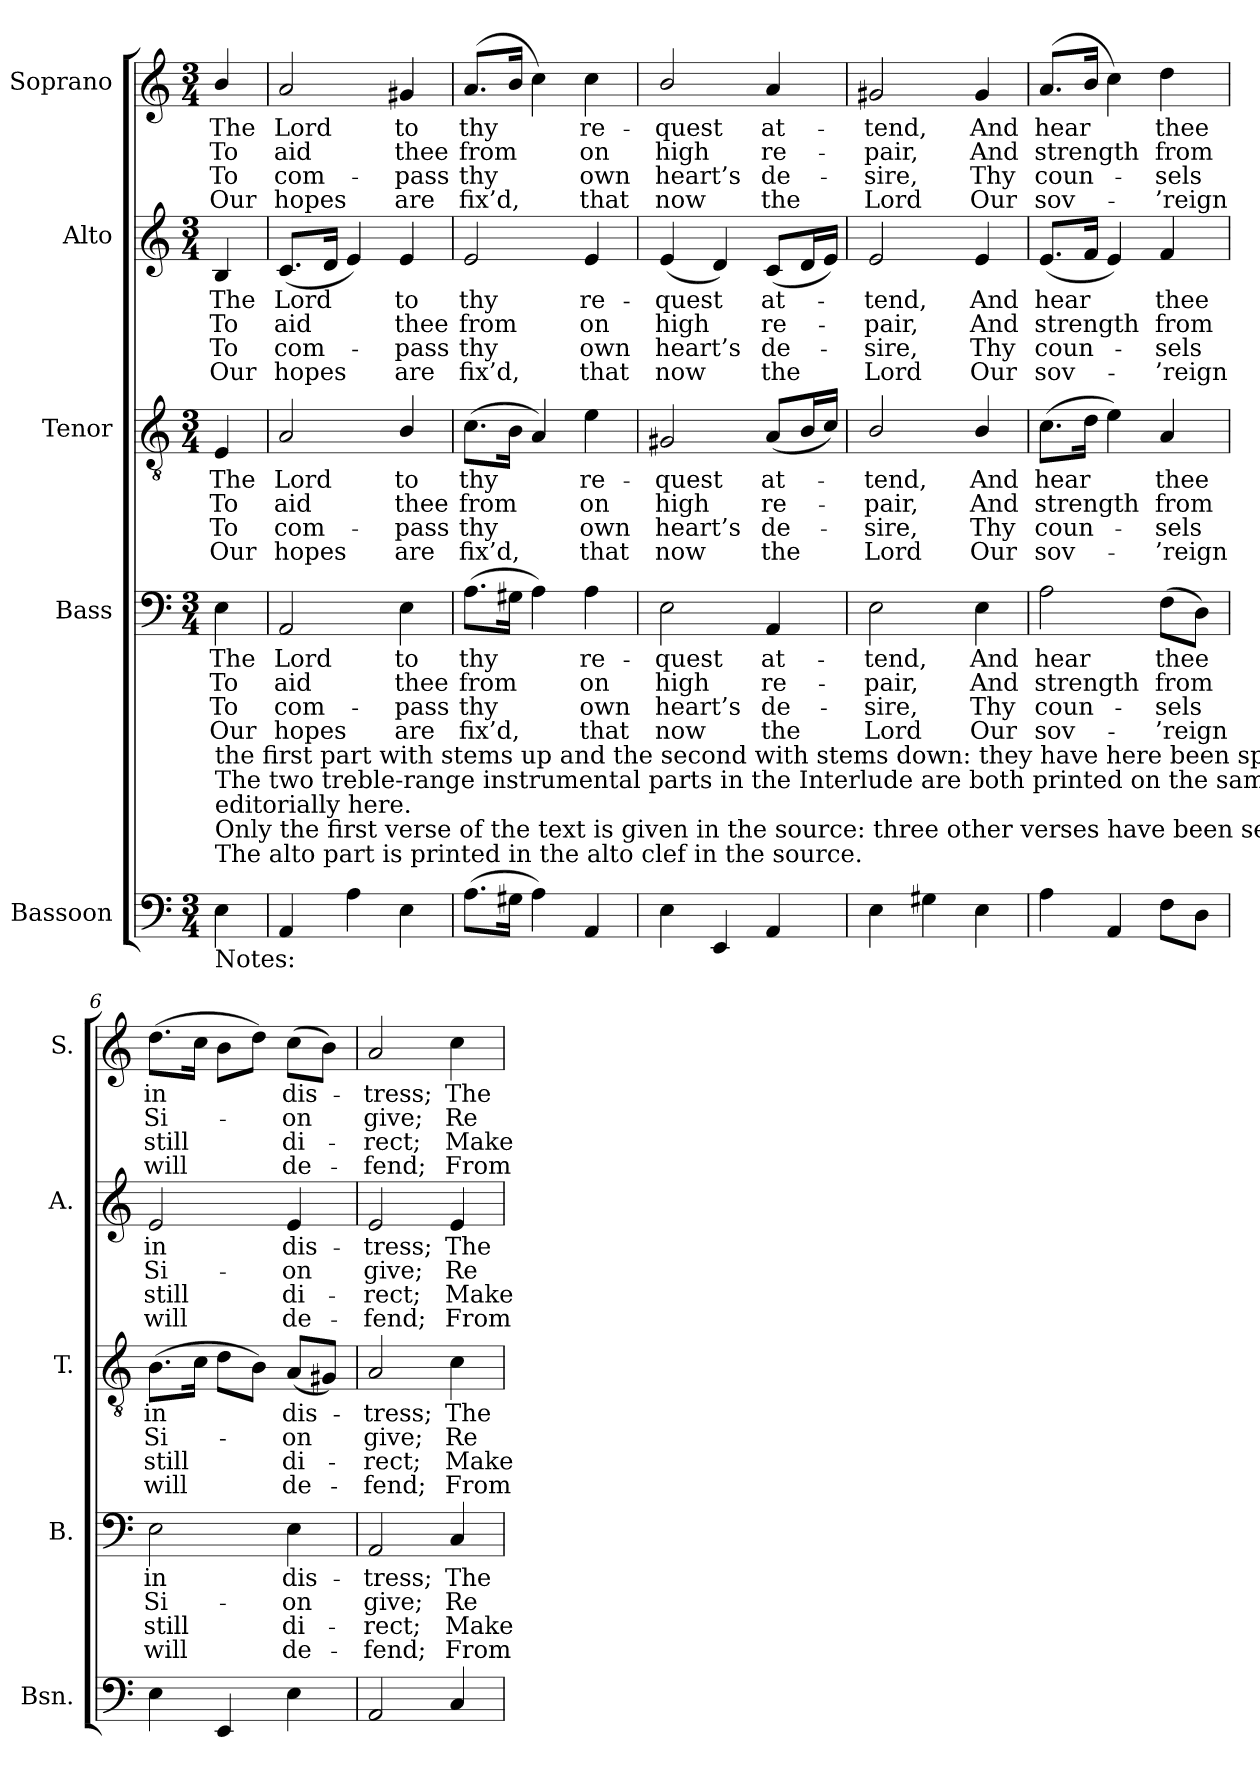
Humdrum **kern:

**kern	**kern	**text	**text	**text	**text	**kern	**text	**text	**text	**text	**kern	**text	**text	**text	**text	**kern	**text	**text	**text	**text
*part5	*part4	*part4	*part4	*part4	*part4	*part3	*part3	*part3	*part3	*part3	*part2	*part2	*part2	*part2	*part2	*part1	*part1	*part1	*part1	*part1
*staff5	*staff4	*staff4	*staff4	*staff4	*staff4	*staff3	*staff3	*staff3	*staff3	*staff3	*staff2	*staff2	*staff2	*staff2	*staff2	*staff1	*staff1	*staff1	*staff1	*staff1
*I"Bassoon	*I"Bass	*	*	*	*	*I"Tenor	*	*	*	*	*I"Alto	*	*	*	*	*I"Soprano	*	*	*	*
*I'Bsn.	*I'B.	*	*	*	*	*I'T.	*	*	*	*	*I'A.	*	*	*	*	*I'S.	*	*	*	*
!!LO:PB:g=z
*clefF4	*clefF4	*	*	*	*	*clefGv2	*	*	*	*	*clefG2	*	*	*	*	*clefG2	*	*	*	*
*	*	*	*	*	*	*ITrd7c12	*	*	*	*	*	*	*	*	*	*	*	*	*	*
*k[]	*k[]	*	*	*	*	*k[]	*	*	*	*	*k[]	*	*	*	*	*k[]	*	*	*	*
*a:	*a:	*	*	*	*	*a:	*	*	*	*	*a:	*	*	*	*	*a:	*	*	*	*
*M3/4	*M3/4	*	*	*	*	*M3/4	*	*	*	*	*M3/4	*	*	*	*	*M3/4	*	*	*	*
=	=	=	=	=	=	=	=	=	=	=	=	=	=	=	=	=	=	=	=	=
!	!	!LO:LY:b:color=#000000	!LO:LY:b:color=#000000	!LO:LY:b:color=#000000	!LO:LY:b:color=#000000	!	!	!	!	!	!	!	!	!	!	!	!	!	!	!
!	!	!	!	!	!	!	!LO:LY:b:color=#000000	!LO:LY:b:color=#000000	!LO:LY:b:color=#000000	!LO:LY:b:color=#000000	!	!	!	!	!	!	!	!	!	!
!	!	!	!	!	!	!	!	!	!	!	!	!LO:LY:b:color=#000000	!LO:LY:b:color=#000000	!LO:LY:b:color=#000000	!LO:LY:b:color=#000000	!	!	!	!	!
!LO:TX:b:t=Notes&colon;	!	!	!	!	!	!	!	!	!	!	!	!	!	!	!	!	!	!	!	!
!LO:TX:t=The alto part is printed in the alto clef in the source.	!	!	!	!	!	!	!	!	!	!	!	!	!	!	!	!	!	!	!	!
!LO:TX:t=Only the first verse of the text is given in the source&colon; three other verses have been selected and underlaid	!	!	!	!	!	!	!	!	!	!	!	!	!	!	!	!	!	!	!	!
!LO:TX:t=editorially here.	!	!	!	!	!	!	!	!	!	!	!	!	!	!	!	!	!	!	!	!
!LO:TX:t=The two treble-range instrumental parts in the Interlude are both printed on the same treble-clef staff in the source,	!	!	!	!	!	!	!	!	!	!	!	!	!	!	!	!	!	!	!	!
!LO:TX:t=the first part with stems up and the second with stems down&colon; they have here been split out onto separate staves.	!	!	!	!	!	!	!	!	!	!	!	!	!	!	!	!	!	!	!	!
!	!	!	!	!	!	!	!	!	!	!	!	!	!	!	!	!	!LO:LY:b:color=#000000	!LO:LY:b:color=#000000	!LO:LY:b:color=#000000	!LO:LY:b:color=#000000
4Ei\	4Ei\	The	To	To	Our	4EEi/	The	To	To	Our	4Bi/	The	To	To	Our	4bi/	The	To	To	Our
=1	=1	=1	=1	=1	=1	=1	=1	=1	=1	=1	=1	=1	=1	=1	=1	=1	=1	=1	=1	=1
!	!	!LO:LY:b:color=#000000	!LO:LY:b:color=#000000	!LO:LY:b:color=#000000	!LO:LY:b:color=#000000	!	!	!	!	!	!	!	!	!	!	!	!	!	!	!
!	!	!	!	!	!	!	!LO:LY:b:color=#000000	!LO:LY:b:color=#000000	!LO:LY:b:color=#000000	!LO:LY:b:color=#000000	!	!	!	!	!	!	!	!	!	!
!	!	!	!	!	!	!	!	!	!	!	!	!LO:LY:b:color=#000000	!LO:LY:b:color=#000000	!LO:LY:b:color=#000000	!LO:LY:b:color=#000000	!	!	!	!	!
!	!	!	!	!	!	!	!	!	!	!	!	!	!	!	!	!	!LO:LY:b:color=#000000	!LO:LY:b:color=#000000	!LO:LY:b:color=#000000	!LO:LY:b:color=#000000
4AAi/	2AAi/	Lord	aid	com-	-hopes	2AAi/	Lord	aid	com-	-hopes	(8.ci/L	Lord	aid	com-	-hopes	2ai/	Lord	aid	com-	-hopes
.	.	.	.	.	.	.	.	.	.	.	16di/Jk	.	.	.	.	.	.	.	.	.
4Ai\	.	.	.	.	.	.	.	.	.	.	4ei/)	.	.	.	.	.	.	.	.	.
!	!	!LO:LY:b:color=#000000	!LO:LY:b:color=#000000	!LO:LY:b:color=#000000	!LO:LY:b:color=#000000	!	!	!	!	!	!	!	!	!	!	!	!	!	!	!
!	!	!	!	!	!	!	!LO:LY:b:color=#000000	!LO:LY:b:color=#000000	!LO:LY:b:color=#000000	!LO:LY:b:color=#000000	!	!	!	!	!	!	!	!	!	!
!	!	!	!	!	!	!	!	!	!	!	!	!LO:LY:b:color=#000000	!LO:LY:b:color=#000000	!LO:LY:b:color=#000000	!LO:LY:b:color=#000000	!	!	!	!	!
!	!	!	!	!	!	!	!	!	!	!	!	!	!	!	!	!	!LO:LY:b:color=#000000	!LO:LY:b:color=#000000	!LO:LY:b:color=#000000	!LO:LY:b:color=#000000
4Ei\	4Ei\	to	thee	pass	are	4BBi/	to	thee	pass	are	4ei/	to	thee	pass	are	4g#Xi/	to	thee	pass	are
=2	=2	=2	=2	=2	=2	=2	=2	=2	=2	=2	=2	=2	=2	=2	=2	=2	=2	=2	=2	=2
!	!	!LO:LY:b:color=#000000	!LO:LY:b:color=#000000	!LO:LY:b:color=#000000	!LO:LY:b:color=#000000	!	!	!	!	!	!	!	!	!	!	!	!	!	!	!
!	!	!	!	!	!	!	!LO:LY:b:color=#000000	!LO:LY:b:color=#000000	!LO:LY:b:color=#000000	!LO:LY:b:color=#000000	!	!	!	!	!	!	!	!	!	!
!	!	!	!	!	!	!	!	!	!	!	!	!LO:LY:b:color=#000000	!LO:LY:b:color=#000000	!LO:LY:b:color=#000000	!LO:LY:b:color=#000000	!	!	!	!	!
!	!	!	!	!	!	!	!	!	!	!	!	!	!	!	!	!	!LO:LY:b:color=#000000	!LO:LY:b:color=#000000	!LO:LY:b:color=#000000	!LO:LY:b:color=#000000
(8.Ai\L	(8.Ai\L	thy	from	thy	fix’d,	(8.Ci\L	thy	from	thy	fix’d,	2ei/	thy	from	thy	fix’d,	(8.ai/L	thy	from	thy	fix’d,
16G#Xi\Jk	16G#Xi\Jk	.	.	.	.	16BBi\Jk	.	.	.	.	.	.	.	.	.	16bi/Jk	.	.	.	.
4Ai\)	4Ai\)	.	.	.	.	4AAi/)	.	.	.	.	.	.	.	.	.	4cci\)	.	.	.	.
!	!	!LO:LY:b:color=#000000	!LO:LY:b:color=#000000	!LO:LY:b:color=#000000	!LO:LY:b:color=#000000	!	!	!	!	!	!	!	!	!	!	!	!	!	!	!
!	!	!	!	!	!	!	!LO:LY:b:color=#000000	!LO:LY:b:color=#000000	!LO:LY:b:color=#000000	!LO:LY:b:color=#000000	!	!	!	!	!	!	!	!	!	!
!	!	!	!	!	!	!	!	!	!	!	!	!LO:LY:b:color=#000000	!LO:LY:b:color=#000000	!LO:LY:b:color=#000000	!LO:LY:b:color=#000000	!	!	!	!	!
!	!	!	!	!	!	!	!	!	!	!	!	!	!	!	!	!	!LO:LY:b:color=#000000	!LO:LY:b:color=#000000	!LO:LY:b:color=#000000	!LO:LY:b:color=#000000
4AAi/	4Ai\	re-	on	own	that	4Ei\	re-	on	own	that	4ei/	re-	on	own	that	4cci\	re-	on	own	that
=3	=3	=3	=3	=3	=3	=3	=3	=3	=3	=3	=3	=3	=3	=3	=3	=3	=3	=3	=3	=3
!	!	!LO:LY:b:color=#000000	!LO:LY:b:color=#000000	!LO:LY:b:color=#000000	!LO:LY:b:color=#000000	!	!	!	!	!	!	!	!	!	!	!	!	!	!	!
!	!	!	!	!	!	!	!LO:LY:b:color=#000000	!LO:LY:b:color=#000000	!LO:LY:b:color=#000000	!LO:LY:b:color=#000000	!	!	!	!	!	!	!	!	!	!
!	!	!	!	!	!	!	!	!	!	!	!	!LO:LY:b:color=#000000	!LO:LY:b:color=#000000	!LO:LY:b:color=#000000	!LO:LY:b:color=#000000	!	!	!	!	!
!	!	!	!	!	!	!	!	!	!	!	!	!	!	!	!	!	!LO:LY:b:color=#000000	!LO:LY:b:color=#000000	!LO:LY:b:color=#000000	!LO:LY:b:color=#000000
4Ei\	2Ei\	-quest	high	heart’s	now	2GG#Xi/	-quest	high	heart’s	now	(4ei/	-quest	high	heart’s	now	2bi/	-quest	high	heart’s	now
4EEi/	.	.	.	.	.	.	.	.	.	.	4di/)	.	.	.	.	.	.	.	.	.
!	!	!LO:LY:b:color=#000000	!LO:LY:b:color=#000000	!LO:LY:b:color=#000000	!LO:LY:b:color=#000000	!	!	!	!	!	!	!	!	!	!	!	!	!	!	!
!	!	!	!	!	!	!	!LO:LY:b:color=#000000	!LO:LY:b:color=#000000	!LO:LY:b:color=#000000	!LO:LY:b:color=#000000	!	!	!	!	!	!	!	!	!	!
!	!	!	!	!	!	!	!	!	!	!	!	!LO:LY:b:color=#000000	!LO:LY:b:color=#000000	!LO:LY:b:color=#000000	!LO:LY:b:color=#000000	!	!	!	!	!
!	!	!	!	!	!	!	!	!	!	!	!	!	!	!	!	!	!LO:LY:b:color=#000000	!LO:LY:b:color=#000000	!LO:LY:b:color=#000000	!LO:LY:b:color=#000000
4AAi/	4AAi/	at-	re-	de-	-the	(8AAi/L	at-	re-	de-	-the	(8ci/L	at-	re-	de-	-the	4ai/	at-	re-	de-	-the
.	.	.	.	.	.	16BBi/L	.	.	.	.	16di/L	.	.	.	.	.	.	.	.	.
.	.	.	.	.	.	16Ci/JJ)	.	.	.	.	16ei/JJ)	.	.	.	.	.	.	.	.	.
=4	=4	=4	=4	=4	=4	=4	=4	=4	=4	=4	=4	=4	=4	=4	=4	=4	=4	=4	=4	=4
!	!	!LO:LY:b:color=#000000	!LO:LY:b:color=#000000	!LO:LY:b:color=#000000	!LO:LY:b:color=#000000	!	!	!	!	!	!	!	!	!	!	!	!	!	!	!
!	!	!	!	!	!	!	!LO:LY:b:color=#000000	!LO:LY:b:color=#000000	!LO:LY:b:color=#000000	!LO:LY:b:color=#000000	!	!	!	!	!	!	!	!	!	!
!	!	!	!	!	!	!	!	!	!	!	!	!LO:LY:b:color=#000000	!LO:LY:b:color=#000000	!LO:LY:b:color=#000000	!LO:LY:b:color=#000000	!	!	!	!	!
!	!	!	!	!	!	!	!	!	!	!	!	!	!	!	!	!	!LO:LY:b:color=#000000	!LO:LY:b:color=#000000	!LO:LY:b:color=#000000	!LO:LY:b:color=#000000
4Ei\	2Ei\	-tend,	-pair,	sire,	Lord	2BBi/	-tend,	-pair,	sire,	Lord	2ei/	-tend,	-pair,	sire,	Lord	2g#Xi/	-tend,	-pair,	sire,	Lord
4G#Xi\	.	.	.	.	.	.	.	.	.	.	.	.	.	.	.	.	.	.	.	.
!	!	!LO:LY:b:color=#000000	!LO:LY:b:color=#000000	!LO:LY:b:color=#000000	!LO:LY:b:color=#000000	!	!	!	!	!	!	!	!	!	!	!	!	!	!	!
!	!	!	!	!	!	!	!LO:LY:b:color=#000000	!LO:LY:b:color=#000000	!LO:LY:b:color=#000000	!LO:LY:b:color=#000000	!	!	!	!	!	!	!	!	!	!
!	!	!	!	!	!	!	!	!	!	!	!	!LO:LY:b:color=#000000	!LO:LY:b:color=#000000	!LO:LY:b:color=#000000	!LO:LY:b:color=#000000	!	!	!	!	!
!	!	!	!	!	!	!	!	!	!	!	!	!	!	!	!	!	!LO:LY:b:color=#000000	!LO:LY:b:color=#000000	!LO:LY:b:color=#000000	!LO:LY:b:color=#000000
4Ei\	4Ei\	And	And	Thy	Our	4BBi/	And	And	Thy	Our	4ei/	And	And	Thy	Our	4g#i/	And	And	Thy	Our
=5	=5	=5	=5	=5	=5	=5	=5	=5	=5	=5	=5	=5	=5	=5	=5	=5	=5	=5	=5	=5
!	!	!LO:LY:b:color=#000000	!LO:LY:b:color=#000000	!LO:LY:b:color=#000000	!LO:LY:b:color=#000000	!	!	!	!	!	!	!	!	!	!	!	!	!	!	!
!	!	!	!	!	!	!	!LO:LY:b:color=#000000	!LO:LY:b:color=#000000	!LO:LY:b:color=#000000	!LO:LY:b:color=#000000	!	!	!	!	!	!	!	!	!	!
!	!	!	!	!	!	!	!	!	!	!	!	!LO:LY:b:color=#000000	!LO:LY:b:color=#000000	!LO:LY:b:color=#000000	!LO:LY:b:color=#000000	!	!	!	!	!
!	!	!	!	!	!	!	!	!	!	!	!	!	!	!	!	!	!LO:LY:b:color=#000000	!LO:LY:b:color=#000000	!LO:LY:b:color=#000000	!LO:LY:b:color=#000000
4Ai\	2Ai\	hear	strength	-coun-	sov-	(8.Ci\L	hear	strength	coun-	-sov-	(8.ei/L	hear	strength	coun-	-sov-	(8.ai/L	hear	strength	coun-	-sov-
.	.	.	.	.	.	16Di\Jk	.	.	.	.	16fi/Jk	.	.	.	.	16bi/Jk	.	.	.	.
4AAi/	.	.	.	.	.	4Ei\)	.	.	.	.	4ei/)	.	.	.	.	4cci\)	.	.	.	.
!	!	!LO:LY:b:color=#000000	!LO:LY:b:color=#000000	!LO:LY:b:color=#000000	!LO:LY:b:color=#000000	!	!	!	!	!	!	!	!	!	!	!	!	!	!	!
!	!	!	!	!	!	!	!LO:LY:b:color=#000000	!LO:LY:b:color=#000000	!LO:LY:b:color=#000000	!LO:LY:b:color=#000000	!	!	!	!	!	!	!	!	!	!
!	!	!	!	!	!	!	!	!	!	!	!	!LO:LY:b:color=#000000	!LO:LY:b:color=#000000	!LO:LY:b:color=#000000	!LO:LY:b:color=#000000	!	!	!	!	!
!	!	!	!	!	!	!	!	!	!	!	!	!	!	!	!	!	!LO:LY:b:color=#000000	!LO:LY:b:color=#000000	!LO:LY:b:color=#000000	!LO:LY:b:color=#000000
8Fi\L	(8Fi\L	thee	from	-sels	’reign	4AAi/	thee	from	-sels	’reign	4fi/	thee	from	-sels	’reign	4ddi\	thee	from	-sels	’reign
8Di\J	8Di\J)	.	.	.	.	.	.	.	.	.	.	.	.	.	.	.	.	.	.	.
=6	=6	=6	=6	=6	=6	=6	=6	=6	=6	=6	=6	=6	=6	=6	=6	=6	=6	=6	=6	=6
!	!	!LO:LY:b:color=#000000	!LO:LY:b:color=#000000	!LO:LY:b:color=#000000	!LO:LY:b:color=#000000	!	!	!	!	!	!	!	!	!	!	!	!	!	!	!
!	!	!	!	!	!	!	!LO:LY:b:color=#000000	!LO:LY:b:color=#000000	!LO:LY:b:color=#000000	!LO:LY:b:color=#000000	!	!	!	!	!	!	!	!	!	!
!	!	!	!	!	!	!	!	!	!	!	!	!LO:LY:b:color=#000000	!LO:LY:b:color=#000000	!LO:LY:b:color=#000000	!LO:LY:b:color=#000000	!	!	!	!	!
!	!	!	!	!	!	!	!	!	!	!	!	!	!	!	!	!	!LO:LY:b:color=#000000	!LO:LY:b:color=#000000	!LO:LY:b:color=#000000	!LO:LY:b:color=#000000
4Ei\	2Ei\	in	Si-	still	will	(8.BBi\L	in	Si-	still	will	2ei/	in	Si-	still	will	(8.ddi\L	in	Si-	still	will
.	.	.	.	.	.	16Ci\Jk	.	.	.	.	.	.	.	.	.	16cci\Jk	.	.	.	.
4EEi/	.	.	.	.	.	8Di\L	.	.	.	.	.	.	.	.	.	8bi\L	.	.	.	.
.	.	.	.	.	.	8BBi\J)	.	.	.	.	.	.	.	.	.	8ddi\J)	.	.	.	.
!	!	!LO:LY:b:color=#000000	!LO:LY:b:color=#000000	!LO:LY:b:color=#000000	!LO:LY:b:color=#000000	!	!	!	!	!	!	!	!	!	!	!	!	!	!	!
!	!	!	!	!	!	!	!LO:LY:b:color=#000000	!LO:LY:b:color=#000000	!LO:LY:b:color=#000000	!LO:LY:b:color=#000000	!	!	!	!	!	!	!	!	!	!
!	!	!	!	!	!	!	!	!	!	!	!	!LO:LY:b:color=#000000	!LO:LY:b:color=#000000	!LO:LY:b:color=#000000	!LO:LY:b:color=#000000	!	!	!	!	!
!	!	!	!	!	!	!	!	!	!	!	!	!	!	!	!	!	!LO:LY:b:color=#000000	!LO:LY:b:color=#000000	!LO:LY:b:color=#000000	!LO:LY:b:color=#000000
4Ei\	4Ei\	dis-	-on	di-	-de-	(8AAi/L	dis-	-on	di-	-de-	4ei/	dis-	-on	di-	-de-	(8cci\L	dis-	-on	di-	-de-
.	.	.	.	.	.	8GG#Xi/J)	.	.	.	.	.	.	.	.	.	8bi\J)	.	.	.	.
=7	=7	=7	=7	=7	=7	=7	=7	=7	=7	=7	=7	=7	=7	=7	=7	=7	=7	=7	=7	=7
!	!	!LO:LY:b:color=#000000	!LO:LY:b:color=#000000	!LO:LY:b:color=#000000	!LO:LY:b:color=#000000	!	!	!	!	!	!	!	!	!	!	!	!	!	!	!
!	!	!	!	!	!	!	!LO:LY:b:color=#000000	!LO:LY:b:color=#000000	!LO:LY:b:color=#000000	!LO:LY:b:color=#000000	!	!	!	!	!	!	!	!	!	!
!	!	!	!	!	!	!	!	!	!	!	!	!LO:LY:b:color=#000000	!LO:LY:b:color=#000000	!LO:LY:b:color=#000000	!LO:LY:b:color=#000000	!	!	!	!	!
!	!	!	!	!	!	!	!	!	!	!	!	!	!	!	!	!	!LO:LY:b:color=#000000	!LO:LY:b:color=#000000	!LO:LY:b:color=#000000	!LO:LY:b:color=#000000
2AAi/	2AAi/	-tress;	give;	-rect;	fend;	2AAi/	-tress;	give;	-rect;	fend;	2ei/	-tress;	give;	-rect;	fend;	2ai/	-tress;	give;	-rect;	fend;
!	!	!LO:LY:b:color=#000000	!LO:LY:b:color=#000000	!LO:LY:b:color=#000000	!LO:LY:b:color=#000000	!	!	!	!	!	!	!	!	!	!	!	!	!	!	!
!	!	!	!	!	!	!	!LO:LY:b:color=#000000	!LO:LY:b:color=#000000	!LO:LY:b:color=#000000	!LO:LY:b:color=#000000	!	!	!	!	!	!	!	!	!	!
!	!	!	!	!	!	!	!	!	!	!	!	!LO:LY:b:color=#000000	!LO:LY:b:color=#000000	!LO:LY:b:color=#000000	!LO:LY:b:color=#000000	!	!	!	!	!
!	!	!	!	!	!	!	!	!	!	!	!	!	!	!	!	!	!LO:LY:b:color=#000000	!LO:LY:b:color=#000000	!LO:LY:b:color=#000000	!LO:LY:b:color=#000000
4Ci/	4Ci/	The	Re-	Make	From	4Ci\	The	Re-	Make	From	4ei/	The	Re-	Make	From	4cci\	The	Re-	Make	From
=	=	=	=	=	=	=	=	=	=	=	=	=	=	=	=	=	=	=	=	=
*-	*-	*-	*-	*-	*-	*-	*-	*-	*-	*-	*-	*-	*-	*-	*-	*-	*-	*-	*-	*-
